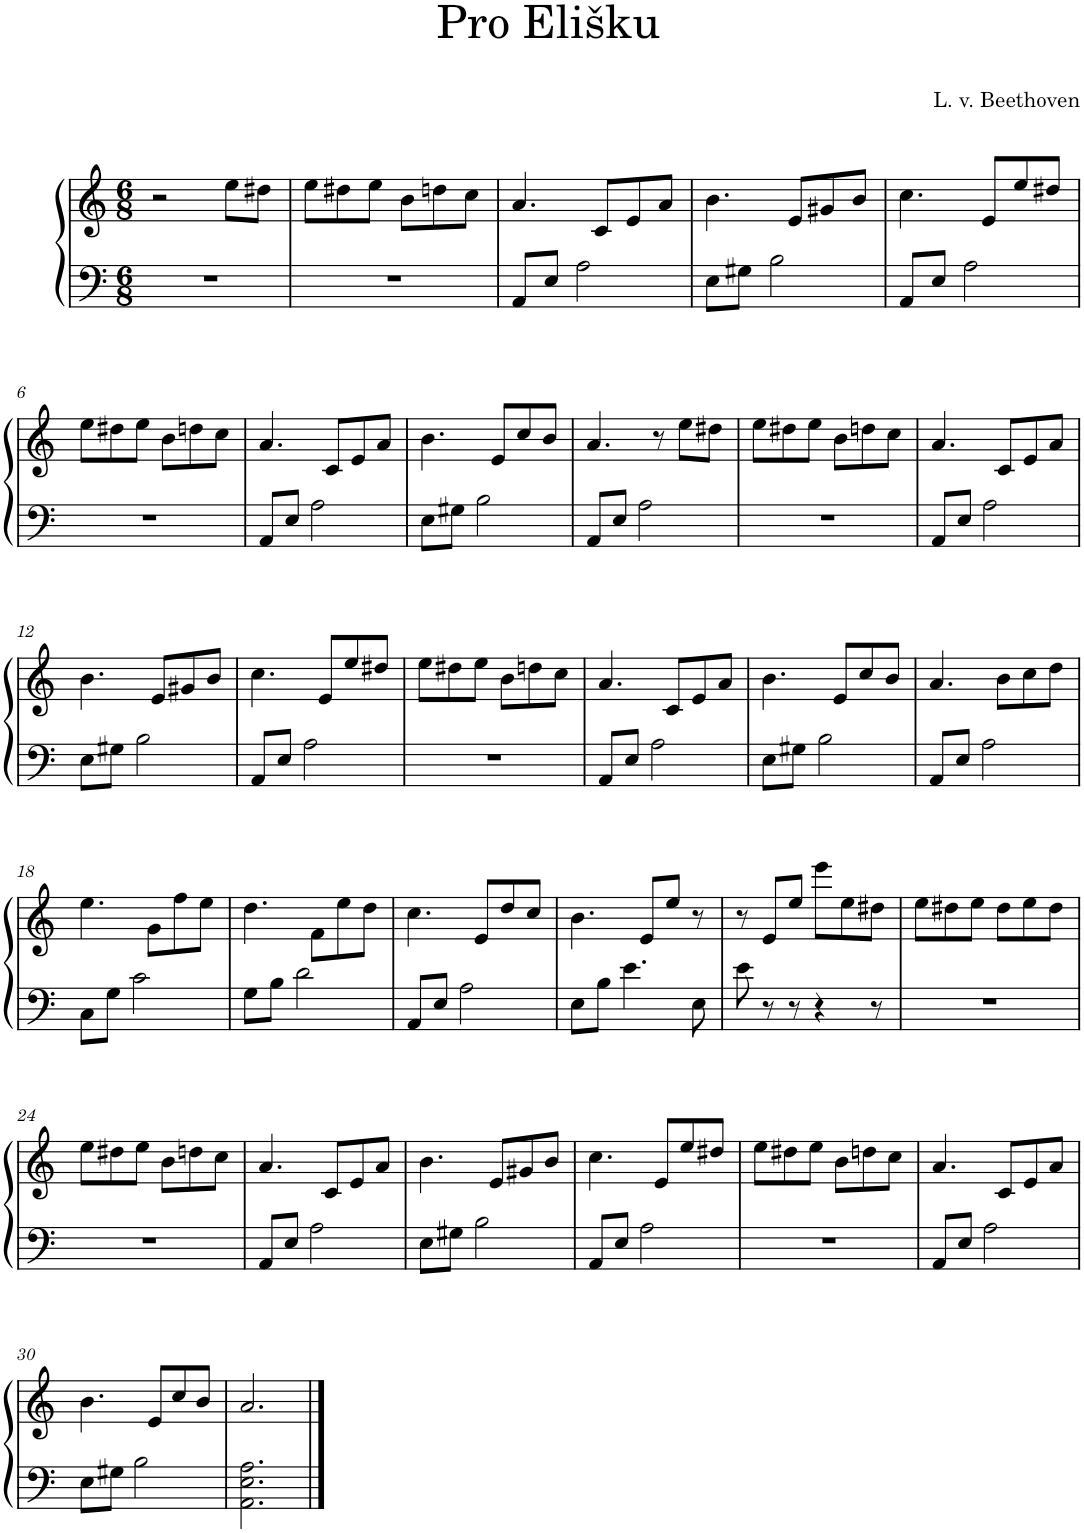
**kern	**kern
*part1	*part1
*staff2	*staff1
*I"Piano	*
*I'Pno.	*
*clefF4	*clefG2
*k[]	*k[]
*M6/8	*M6/8
=1	=1
2.r	2r
.	8ee\L
.	8dd#X\J
=2	=2
2.r	8ee\L
.	8dd#X\
.	8ee\J
.	8b\L
.	8ddn\
.	8cc\J
=3	=3
8AA/L	4.a/
8E/J	.
2A\	.
.	8c/L
.	8e/
.	8a/J
=4	=4
8E\L	4.b\
8G#X\J	.
2B\	.
.	8e/L
.	8g#X/
.	8b/J
=5	=5
8AA/L	4.cc\
8E/J	.
2A\	.
.	8e/L
.	8ee/
.	8dd#X/J
!!LO:LB:g=z
=6	=6
2.r	8ee\L
.	8dd#X\
.	8ee\J
.	8b\L
.	8ddn\
.	8cc\J
=7	=7
8AA/L	4.a/
8E/J	.
2A\	.
.	8c/L
.	8e/
.	8a/J
=8	=8
8E\L	4.b\
8G#X\J	.
2B\	.
.	8e/L
.	8cc/
.	8b/J
=9	=9
8AA/L	4.a/
8E/J	.
2A\	.
.	8r
.	8ee\L
.	8dd#X\J
=10	=10
2.r	8ee\L
.	8dd#X\
.	8ee\J
.	8b\L
.	8ddn\
.	8cc\J
=11	=11
8AA/L	4.a/
8E/J	.
2A\	.
.	8c/L
.	8e/
.	8a/J
!!LO:LB:g=z
=12	=12
8E\L	4.b\
8G#X\J	.
2B\	.
.	8e/L
.	8g#X/
.	8b/J
=13	=13
8AA/L	4.cc\
8E/J	.
2A\	.
.	8e/L
.	8ee/
.	8dd#X/J
=14	=14
2.r	8ee\L
.	8dd#X\
.	8ee\J
.	8b\L
.	8ddn\
.	8cc\J
=15	=15
8AA/L	4.a/
8E/J	.
2A\	.
.	8c/L
.	8e/
.	8a/J
=16	=16
8E\L	4.b\
8G#X\J	.
2B\	.
.	8e/L
.	8cc/
.	8b/J
=17	=17
8AA/L	4.a/
8E/J	.
2A\	.
.	8b\L
.	8cc\
.	8dd\J
!!LO:LB:g=z
=18	=18
8C\L	4.ee\
8G\J	.
2c\	.
.	8g\L
.	8ff\
.	8ee\J
=19	=19
8G\L	4.dd\
8B\J	.
2d\	.
.	8f\L
.	8ee\
.	8dd\J
=20	=20
8AA/L	4.cc\
8E/J	.
2A\	.
.	8e/L
.	8dd/
.	8cc/J
=21	=21
8E\L	4.b\
8B\J	.
4.e\	.
.	8e/L
.	8ee/J
8E\	8r
=22	=22
8e\	8r
8r	8e/L
8r	8ee/J
4r	8eee\L
.	8ee\
8r	8dd#X\J
=23	=23
2.r	8ee\L
.	8dd#X\
.	8ee\J
.	8dd#\L
.	8ee\
.	8dd#\J
!!LO:LB:g=z
=24	=24
2.r	8ee\L
.	8dd#X\
.	8ee\J
.	8b\L
.	8ddn\
.	8cc\J
=25	=25
8AA/L	4.a/
8E/J	.
2A\	.
.	8c/L
.	8e/
.	8a/J
=26	=26
8E\L	4.b\
8G#X\J	.
2B\	.
.	8e/L
.	8g#X/
.	8b/J
=27	=27
8AA/L	4.cc\
8E/J	.
2A\	.
.	8e/L
.	8ee/
.	8dd#X/J
=28	=28
2.r	8ee\L
.	8dd#X\
.	8ee\J
.	8b\L
.	8ddn\
.	8cc\J
=29	=29
8AA/L	4.a/
8E/J	.
2A\	.
.	8c/L
.	8e/
.	8a/J
!!LO:LB:g=z
=30	=30
8E\L	4.b\
8G#X\J	.
2B\	.
.	8e/L
.	8cc/
.	8b/J
=31	=31
2.AA\ 2.E\ 2.A\	2.a/
==	==
*-	*-
